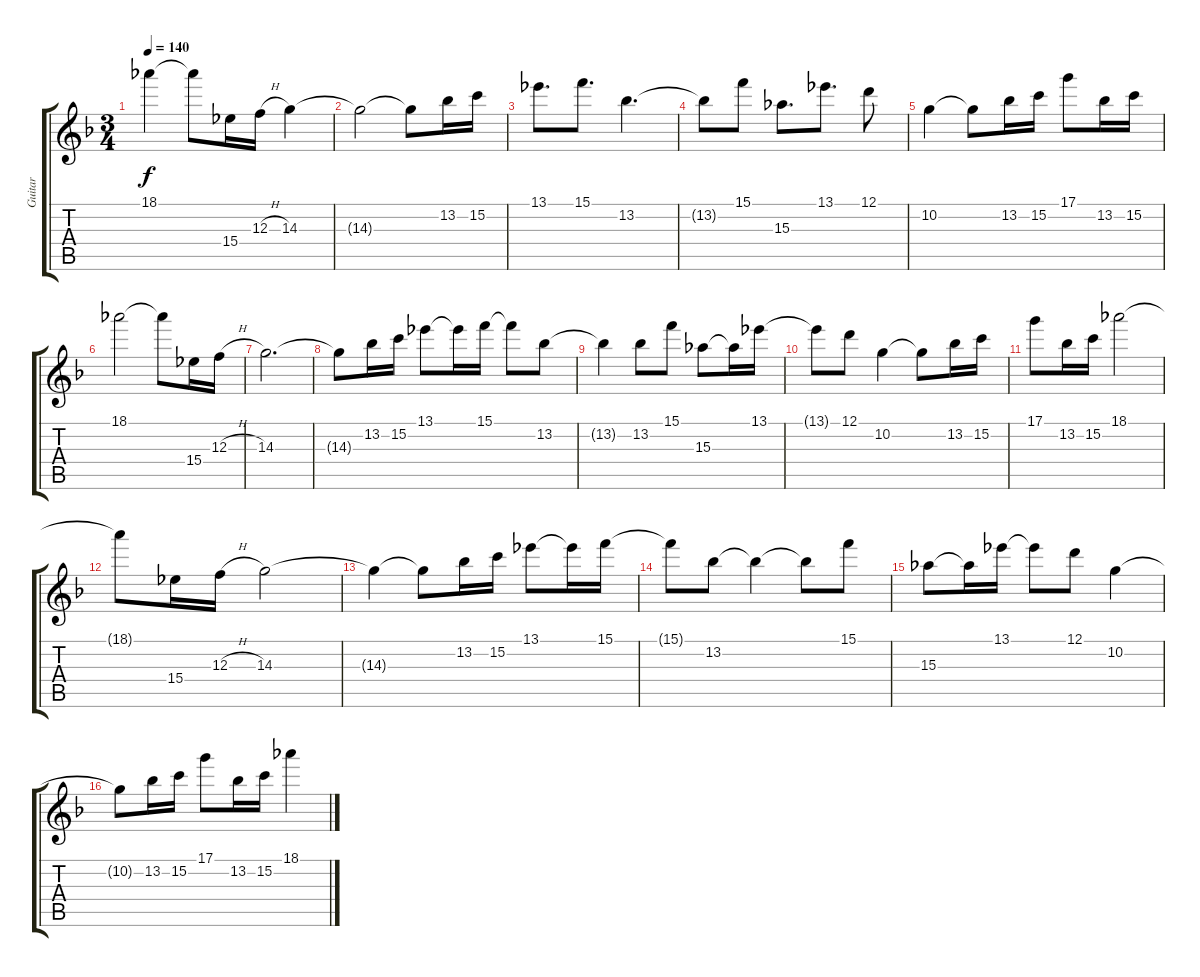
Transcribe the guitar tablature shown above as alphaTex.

\track ("Guitar" "Guitar") {instrument distortionguitar}
\staff {score tabs}
\tuning (D4 A3 F3 C3 G2 C2) {hide}
\ts (3 4)
\tempo 140
\clef g2
\ks f
18.1{t}.4{dy f} 18.1{t}.8 15.4.16 12.3{h}.16 14.3.4 |
14.3{t}.2 14.3{t}.8 13.2.16 15.2.16 |
13.1.8{d} 15.1.8{d} 13.2.4{d} |
13.2{t}.8 15.1.8 15.3.8{d} 13.1.8{d} 12.1.8 |
10.2.4 10.2{t}.8 13.2.16 15.2.16 17.1.8 13.2.16 15.2.16 |
18.1.2 18.1{t}.8 15.4.16 12.3{h}.16 |
14.3.2{d} |
14.3{t}.8 13.2.16 15.2.16 13.1.8 13.1{t}.16 15.1.16 15.1{t}.8 13.2.8 |
13.2{t}.4 13.2.8 15.1.8 15.3.8 15.3{t}.16 13.1.16 |
13.1{t}.8 12.1.8 10.2.4 10.2{t}.8 13.2.16 15.2.16 |
17.1.8 13.2.16 15.2.16 18.1.2 |
18.1{t}.8 15.4.16 12.3{h}.16 14.3.2 |
14.3{t}.4 14.3{t}.8 13.2.16 15.2.16 13.1.8 13.1{t}.16 15.1.16 |
15.1{t}.8 13.2.8 13.2{t}.4 13.2{t}.8 15.1.8 |
15.3.8 15.3{t}.16 13.1.16 13.1{t}.8 12.1.8 10.2.4 |
10.2{t}.8 13.2.16 15.2.16 17.1.8 13.2.16 15.2.16 18.1.4
